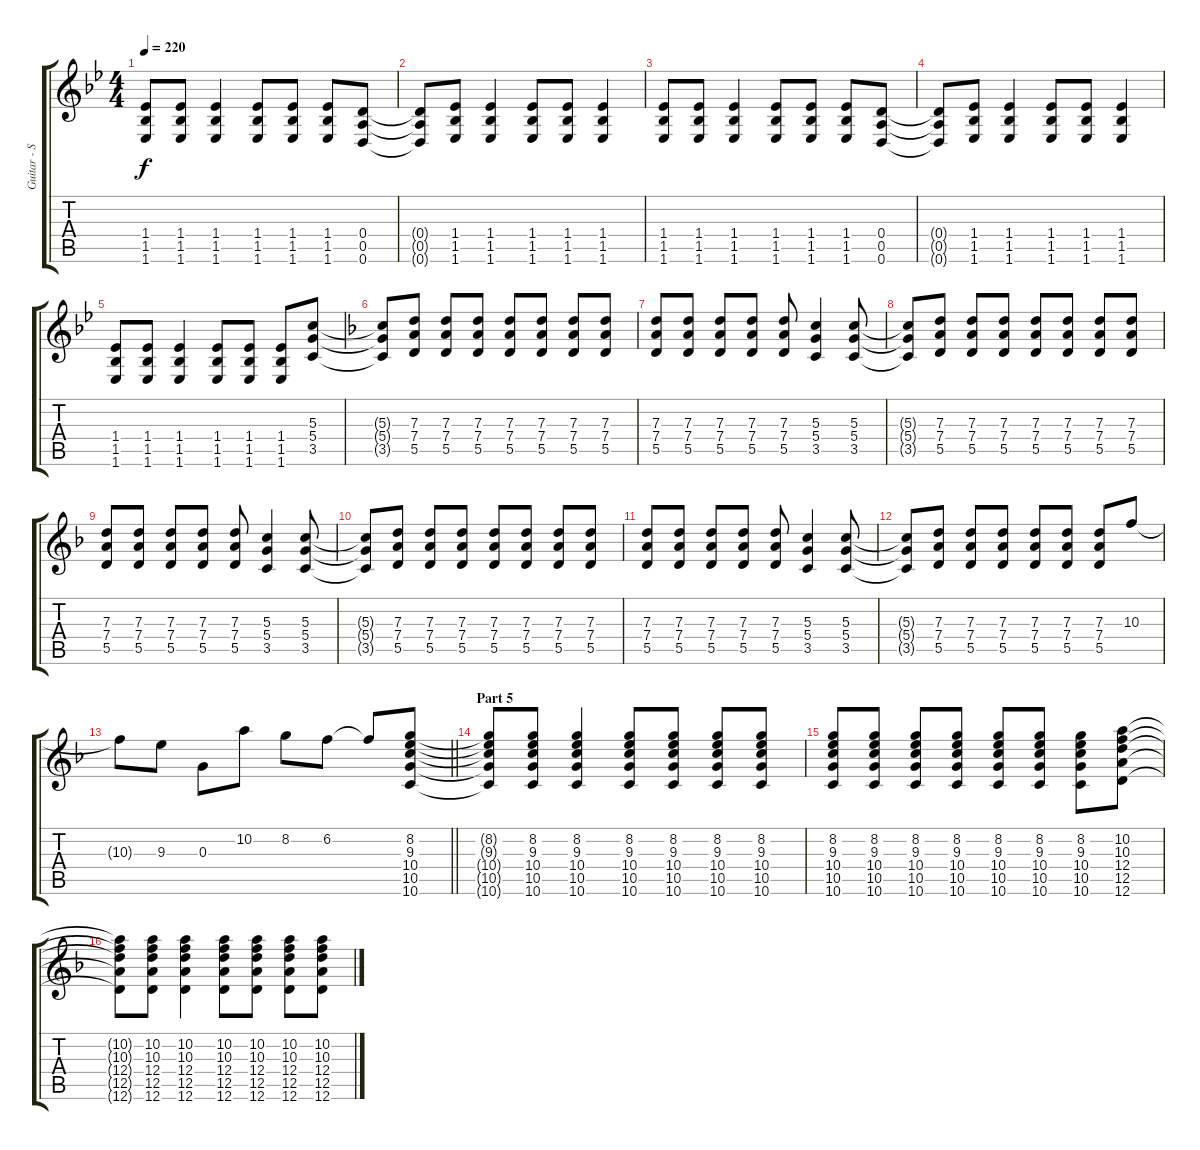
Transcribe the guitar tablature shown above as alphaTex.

\track ("Guitar - Simon Neil" "Guitar - S") {instrument electricguitarclean}
\staff {score tabs}
\tuning (E4 B3 G3 D3 A2 D2) {hide}
\ts (4 4)
\tempo 220
\clef g2
\ks gminor
(1.4 1.5 1.6).8{dy f} (1.4 1.5 1.6).8 (1.4 1.5 1.6).4 (1.4 1.5 1.6).8 (1.4 1.5 1.6).8 (1.4 1.5 1.6).8 (0.4 0.5 0.6).8 |
(0.4{t} 0.5{t} 0.6{t}).8 (1.4 1.5 1.6).8 (1.4 1.5 1.6).4 (1.4 1.5 1.6).8 (1.4 1.5 1.6).8 (1.4 1.5 1.6).4 |
(1.4 1.5 1.6).8 (1.4 1.5 1.6).8 (1.4 1.5 1.6).4 (1.4 1.5 1.6).8 (1.4 1.5 1.6).8 (1.4 1.5 1.6).8 (0.4 0.5 0.6).8 |
(0.4{t} 0.5{t} 0.6{t}).8 (1.4 1.5 1.6).8 (1.4 1.5 1.6).4 (1.4 1.5 1.6).8 (1.4 1.5 1.6).8 (1.4 1.5 1.6).4 |
(1.4 1.5 1.6).8 (1.4 1.5 1.6).8 (1.4 1.5 1.6).4 (1.4 1.5 1.6).8 (1.4 1.5 1.6).8 (1.4 1.5 1.6).8 (5.3 5.4 3.5).8 |
\ks dminor
(5.3{t} 5.4{t} 3.5{t}).8 (7.3 7.4 5.5).8 (7.3 7.4 5.5).8 (7.3 7.4 5.5).8 (7.3 7.4 5.5).8 (7.3 7.4 5.5).8 (7.3 7.4 5.5).8 (7.3 7.4 5.5).8 |
(7.3 7.4 5.5).8 (7.3 7.4 5.5).8 (7.3 7.4 5.5).8 (7.3 7.4 5.5).8 (7.3 7.4 5.5).8 (5.3 5.4 3.5).4 (5.3 5.4 3.5).8 |
(5.3{t} 5.4{t} 3.5{t}).8 (7.3 7.4 5.5).8 (7.3 7.4 5.5).8 (7.3 7.4 5.5).8 (7.3 7.4 5.5).8 (7.3 7.4 5.5).8 (7.3 7.4 5.5).8 (7.3 7.4 5.5).8 |
(7.3 7.4 5.5).8 (7.3 7.4 5.5).8 (7.3 7.4 5.5).8 (7.3 7.4 5.5).8 (7.3 7.4 5.5).8 (5.3 5.4 3.5).4 (5.3 5.4 3.5).8 |
(5.3{t} 5.4{t} 3.5{t}).8 (7.3 7.4 5.5).8 (7.3 7.4 5.5).8 (7.3 7.4 5.5).8 (7.3 7.4 5.5).8 (7.3 7.4 5.5).8 (7.3 7.4 5.5).8 (7.3 7.4 5.5).8 |
(7.3 7.4 5.5).8 (7.3 7.4 5.5).8 (7.3 7.4 5.5).8 (7.3 7.4 5.5).8 (7.3 7.4 5.5).8 (5.3 5.4 3.5).4 (5.3 5.4 3.5).8 |
(5.3{t} 5.4{t} 3.5{t}).8 (7.3 7.4 5.5).8 (7.3 7.4 5.5).8 (7.3 7.4 5.5).8 (7.3 7.4 5.5).8 (7.3 7.4 5.5).8 (7.3 7.4 5.5).8 10.3.8 |
\barLineRight lightlight
10.3{t}.8 9.3.8 0.3.8 10.2.8 8.2.8 6.2.8 6.2{t}.8 (8.2 9.3 10.4 10.5 10.6).8{volume 10} |
\section ("" "Part 5")
(8.2{t} 9.3{t} 10.4{t} 10.5{t} 10.6{t}).8 (8.2 9.3 10.4 10.5 10.6).8 (8.2 9.3 10.4 10.5 10.6).4 (8.2 9.3 10.4 10.5 10.6).8 (8.2 9.3 10.4 10.5 10.6).8 (8.2 9.3 10.4 10.5 10.6).8 (8.2 9.3 10.4 10.5 10.6).8 |
(8.2 9.3 10.4 10.5 10.6).8 (8.2 9.3 10.4 10.5 10.6).8 (8.2 9.3 10.4 10.5 10.6).8 (8.2 9.3 10.4 10.5 10.6).8 (8.2 9.3 10.4 10.5 10.6).8 (8.2 9.3 10.4 10.5 10.6).8 (8.2 9.3 10.4 10.5 10.6).8 (10.2 10.3 12.4 12.5 12.6).8 |
(10.2{t} 10.3{t} 12.4{t} 12.5{t} 12.6{t}).8 (10.2 10.3 12.4 12.5 12.6).8 (10.2 10.3 12.4 12.5 12.6).4 (10.2 10.3 12.4 12.5 12.6).8 (10.2 10.3 12.4 12.5 12.6).8 (10.2 10.3 12.4 12.5 12.6).8 (10.2 10.3 12.4 12.5 12.6).8
